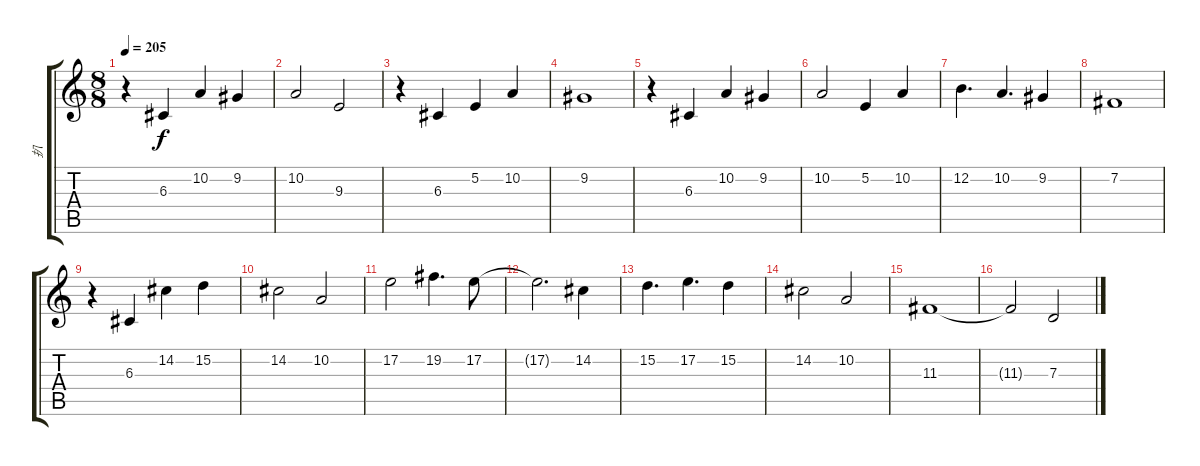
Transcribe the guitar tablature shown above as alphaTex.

\track ("扒" "扒") {instrument viola}
\staff {score tabs}
\tuning (E4 B3 G3 D3 A2 E2) {hide}
\ts (8 8)
\tempo 205
\clef g2
\ks c
r.4{dy f} 6.3.4 10.2.4 9.2.4 |
10.2.2 9.3.2 |
r.4 6.3.4 5.2.4 10.2.4 |
9.2.1 |
r.4 6.3.4 10.2.4 9.2.4 |
10.2.2 5.2.4 10.2.4 |
12.2.4{d} 10.2.4{d} 9.2.4 |
7.2.1 |
r.4 6.3.4 14.2.4 15.2.4 |
14.2.2 10.2.2 |
17.2.2 19.2.4{d} 17.2.8 |
17.2{t}.2{d} 14.2.4 |
15.2.4{d} 17.2.4{d} 15.2.4 |
14.2.2 10.2.2 |
11.3.1 |
11.3{t}.2 7.3.2
